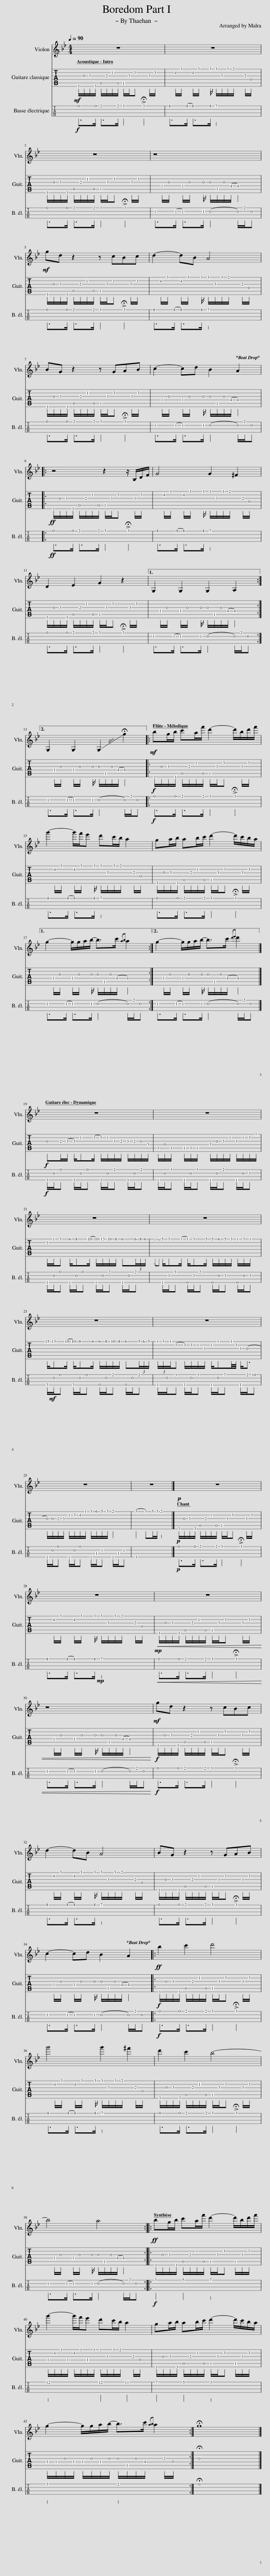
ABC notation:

X:1
%%score 1 2 3
L:1/8
Q:1/4=90
M:4/4
I:linebreak $
K:Bb
V:1 treble
V:2 tab stafflines=6 strings=E2,A2,D3,G3,B3,E4
V:3 tab transpose=-12 stafflines=4 strings=E2,A2,D3,G3
V:1
 z8 | z8 |$ z8 | z8 |$!mf! gd z2 z cBc | %5
 d2- dB A4 |$ BG z2 z GAB | c2- cd B2 A2 |:$ z4 z2 z/ B,/D/F/ | G4 G2 ^F2 |$ %10
 D2 E2 G2 z2 |1 G,2 G,2 G,2 A,2 :|2$ G,2 G,2 !-(!G,2 !-)!!fermata!g2 |:!mf! bg/b/ c'a/f'/ d'2- d'/b/d'/f'/ |$ g'2- g'/f'/e' d'c'/b/ a2 | %15
 ga/b/ ab/c'/ d'2- d'/c'/b/a/ |1$ g2- g/g/a/b/- b>c'{/ab} a2 :|2 g2- g/g/a/b/- b>c'{/d'e'} d'2 |]$ z8 | z8 |$ %20
 z8 | z8 |$ z8 | z8 |$ z8 | %25
 z8 |]!p! z8 |$ z8 | z8 |$ z8 | %30
!mf! gd z2 z cBc |$ d2- dB A4 | BG z2 z GAB |$ c2- cd B2 A2 |:!ff! b2 c'2 d'4 |$ %35
 g'4 g'2 ^f'2 | d'2 c'2 b4- |$ b4 a4 ::!ff! bg/b/ c'a/f'/ d'2- d'/b/d'/f'/ |$ g'2- g'/f'/e' d'c'/b/ a2 | %40
 ga/b/ ab/c'/ d'2- d'/c'/b/a/ |$ g2- g/g/a/b/- b>c'{/ab} a2 :| !fermata!g8 |] %43
V:2
!mf! !6!G,,/!3!G,/!3!B,/!6!G,,/ !5!A,,/!3!A,/!2!C/!5!A,,/ !5!B,,/!3!B,/!2!D x/ !3!B,/!2!D/ x/ | x/ !2!E/!1!G/ x/ !2!E/!1!G/ x/ !1!G/ !1!G/!3!B,/!1!G/!1!^F/ x/ !3!A,/!4!D,/ x/ |$ !6!G,,/!3!G,/!3!B,/!6!G,,/ !5!A,,/!3!A,/!2!C/!5!A,,/ !5!B,,/!3!B,/!2!D x/ !3!B,/!2!D/ x/ | x/ !4!E,/!3!G,/ x/ !4!E,/!3!G,/ x/ !3!G,/ !3!G,/!5!B,,/!3!G,/!4!^F,/- !4!F,2 |$ !6!G,,/!3!G,/!3!B,/!6!G,,/ !5!A,,/!3!A,/!2!C/!5!A,,/ !5!B,,/!3!B,/!2!D x/ !3!B,/!2!D/ x/ | %5
 x/ !2!E/!1!G/ x/ !2!E/!1!G/ x/ !1!G/ !1!G/!3!B,/!1!G/!1!^F/ x/ !3!A,/!4!D,/ x/ |$ !6!G,,/!3!G,/!3!B,/!6!G,,/ !5!A,,/!3!A,/!2!C/!5!A,,/ !5!B,,/!3!B,/!2!D x/ !3!B,/!2!D/ x/ | x/ !4!E,/!3!G,/ x/ !4!E,/!3!G,/ x/ !3!G,/ !3!G,/!5!B,,/!3!G,/!4!^F,/- !4!F,2 |:$ !6!G,,/!3!G,/!3!B,/!6!G,,/ !5!A,,/!3!A,/!2!C/!5!A,,/ !5!B,,/!3!B,/!2!D x/ !3!B,/!2!D/ x/ | x/ !2!E/!1!G/ x/ !2!E/!1!G/ x/ !1!G/ !1!G/!3!B,/!1!G/!1!^F/ x/ !3!A,/!4!D,/ x/ |$ %10
 !6!G,,/!3!G,/!3!B,/!6!G,,/ !5!A,,/!3!A,/!2!C/!5!A,,/ !5!B,,/!3!B,/!2!D x/ !3!B,/!2!D/ x/ |1 x/ !4!E,/!3!G,/ x/ !4!E,/!3!G,/ x/ !3!G,/ !3!G,/!5!B,,/!3!G,/!4!^F,/- !4!F,2 :|2$ x/ !4!E,/!3!G,/ x/ !4!E,/!3!G,/ x/ !3!G,/ !3!G,/!5!B,,/!3!G,/!4!^F,/- !4!F,2 |:!f! !6!G,,/!3!G,/!3!B,/!6!G,,/ !5!A,,/!3!A,/!2!C/!5!A,,/ !5!B,,/!3!B,/!2!D x/ !3!B,/!2!D/ x/ |$ x/ !2!E/!1!G/ x/ !2!E/!1!G/ x/ !1!G/ !1!G/!3!B,/!1!G/!1!^F/ x/ !3!A,/!4!D,/ x/ | %15
 !6!G,,/!3!G,/!3!B,/!6!G,,/ !5!A,,/!3!A,/!2!C/!5!A,,/ !5!B,,/!3!B,/!2!D x/ !3!B,/!2!D/ x/ |1$ x/ !4!E,/!3!G,/ x/ !4!E,/!3!G,/ x/ !3!G,/ !3!G,/!5!B,,/!3!G,/!4!^F,/- !4!F,2 :|2 x/ !4!E,/!3!G,/ x/ !4!E,/!3!G,/ x/ !3!G,/ !3!G,/!5!B,,/!3!G,/!4!^F,/- !4!F,2 |]$!f! !3!G,!3!A,/!3!B,/- !3!B,/!2!C!2!D/- !2!D/!2!C/!3!B,/!3!A,/ !3!B,/!3!A,/!3!G,/!4!F,/ | !5!C,/!4!D,/!5!C,/ x/ !5!B,,/!5!C,/!5!B,,/ x/ !4!F,/!3!G,/!3!B,/!2!C/ !3!B,/!2!C/!2!D/!1!F/ |$ %20
 !2!D/!1!F/!1!G !1!B/!1!c!1!d/- !1!d/!1!f/!1!d/!1!c/ !1!B(3!1!B/!1!c/!1!B/ |{/!1!A!1!B} !1!A/!1!G!1!F/- !1!F/!1!G!1!A/ !1!A/!1!B/!1!A/!1!G/ !1!F/!1!G/!1!F/ x/ |$ !1!g/!1!f!1!d/- !1!d/!1!c!1!B/ !1!B/!1!c/!1!d/!1!c/ !1!B(3!1!A/!1!B/!1!A/ | (3!1!F/!1!G/!1!F/!2!D- !2!D/!2!D/!2!C/!3!B,/ !2!C/!1!F!1!F/4!2!D/4 !3!B,<!3!G,- |$ !3!G,/!3!G,/!3!A,/!3!B,/ !2!C/!2!D/!2!E/!1!F/ !1!G/!1!B/!1!A/!1!G/ !1!^F2 | %25
 !1!G2- !1!G!1!A/!1!G/ !1!^F4 |]!p! !6!G,,/!3!G,/!3!B,/!6!G,,/ !5!A,,/!3!A,/!2!C/!5!A,,/ !5!B,,/!3!B,/!2!D x/ !3!B,/!2!D/ x/ |$ x/ !2!E/!1!G/ x/ !2!E/!1!G/ x/ !1!G/ !1!G/!3!B,/!1!G/!1!^F/ x/ !3!A,/!4!D,/ x/ |!<(! !6!G,,/!3!G,/!3!B,/!6!G,,/ !5!A,,/!3!A,/!2!C/!5!A,,/ !5!B,,/!3!B,/!2!D x/ !3!B,/!2!D/ x/ |$ x/ !4!E,/!3!G,/ x/ !4!E,/!3!G,/ x/ !3!G,/ !3!G,/!5!B,,/!3!G,/!4!^F,/- !4!F,2!<)! | %30
 !6!G,,/!3!G,/!3!B,/!6!G,,/ !5!A,,/!3!A,/!2!C/!5!A,,/ !5!B,,/!3!B,/!2!D x/ !3!B,/!2!D/ x/ |$ x/ !2!E/!1!G/ x/ !2!E/!1!G/ x/ !1!G/ !1!G/!3!B,/!1!G/!1!^F/ x/ !3!A,/!4!D,/ x/ | !6!G,,/!3!G,/!3!B,/!6!G,,/ !5!A,,/!3!A,/!2!C/!5!A,,/ !5!B,,/!3!B,/!2!D x/ !3!B,/!2!D/ x/ |$ x/ !4!E,/!3!G,/ x/ !4!E,/!3!G,/ x/ !3!G,/ !3!G,/!5!B,,/!3!G,/!4!^F,/- !4!F,2 |:!f! !6!G,,/!3!G,/!3!B,/!6!G,,/ !5!A,,/!3!A,/!2!C/!5!A,,/ !5!B,,/!3!B,/!2!D x/ !3!B,/!2!D/ x/ |$ %35
 x/ !2!E/!1!G/ x/ !2!E/!1!G/ x/ !1!G/ !1!G/!3!B,/!1!G/!1!^F/ x/ !3!A,/!4!D,/ x/ | !6!G,,/!3!G,/!3!B,/!6!G,,/ !5!A,,/!3!A,/!2!C/!5!A,,/ !5!B,,/!3!B,/!2!D x/ !3!B,/!2!D/ x/ |$ x/ !4!E,/!3!G,/ x/ !4!E,/!3!G,/ x/ !3!G,/ !3!G,/!5!B,,/!3!G,/!4!^F,/- !4!F,2 :: !6!G,,/!3!G,/!3!B,/!6!G,,/ !5!A,,/!3!A,/!2!C/!5!A,,/ !5!B,,/!3!B,/!2!D !5!B,,/!3!B,/!2!D/ x/ |$ !4!E,/!2!E/!1!G/!4!E,/ !2!E/!1!G/!4!E,/!1!G/ !1!G/!3!B,/!1!G/!1!^F/ x/ !3!A,/!4!D,/ x/ | %40
 !6!G,,/!3!G,/!3!B,/!6!G,,/ !5!A,,/!3!A,/!2!C/!5!A,,/ !5!B,,/!3!B,/!2!D !5!B,,/!3!B,/!2!D/ x/ |$ !4!E,/!4!E,/!3!G,/!4!E,/ !4!E,/!3!G,/!4!E,/!3!G,/ !3!G,/!5!B,,/!3!G,/!4!^F,/ x/ !3!A,/!4!D,/ x/ :| !fermata!!3!G,8 |] %43
V:3
!f! !1!G,,>!1!G,, !1!A,,>!1!A,, !1!B,,2 !>!!fermata!!1!B,,2 | !1!E,>!1!E,- !1!E,>!1!E, !1!D,4 |$ !1!G,,>!1!G,, !1!A,,>!1!A,, !1!B,,2 !>!!fermata!!1!B,,2 | !2!E,,>!2!E,,- !2!E,,>!2!E,, !2!D,,2- !2!D,,/!1!A,,/!2!D,, |$ !1!G,,>!1!G,, !1!A,,>!1!A,, !1!B,,2 !>!!fermata!!1!B,,2 | %5
 !1!E,>!1!E,- !1!E,>!1!E, !1!D,4 |$ !1!G,,>!1!G,, !1!A,,>!1!A,, !1!B,,2 !>!!fermata!!1!B,,2 | !2!E,,>!2!E,,- !2!E,,>!2!E,, !2!D,,2- !2!D,,/!1!A,,/!2!D,, |:$!ff!!ff! !1!G,,>!1!G,, !1!A,,>!1!A,, !1!B,,2 !>!!fermata!!1!B,,2 | !1!E,>!1!E,- !1!E,>!1!E, !1!D,4 |$ %10
 !1!G,,>!1!G,, !1!A,,>!1!A,, !1!B,,2 !>!!fermata!!1!B,,2 |1 !2!E,,>!2!E,,- !2!E,,>!2!E,, !2!D,,2- !2!D,,/!1!A,,/!2!D,, :|2$ !2!E,,>!2!E,,- !2!E,,>!2!E,, !2!D,,2- !2!D,,/!1!A,,/!2!D,, |:!f! !1!G,,>!1!G,, !1!A,,>!1!A,, !1!B,,2 !>!!fermata!!1!B,,2 |$ !1!E,>!1!E,- !1!E,>!1!E, !1!D,4 | %15
 !1!G,,>!1!G,, !1!A,,>!1!A,, !1!B,,2 !>!!fermata!!1!B,,2 |1$ !2!E,,>!2!E,,- !2!E,,>!2!E,, !2!D,,2- !2!D,,/!1!A,,/!2!D,, :|2 !2!E,,>!2!E,,- !2!E,,>!2!E,, !2!D,,2- !2!D,,/!1!A,,/!2!D,, |]$!f! !4!G,,,/!2!D,,/!1!G,, !4!G,,,/!2!D,,/!1!G,, !4!G,,,/!2!D,,/!1!A,, !4!G,,,/!2!D,,/!1!A,, | !4!F,,,/!2!D,,/!1!B,, !4!F,,,/!2!D,,/!1!B,, !4!F,,,/!2!D,,/!1!A,, !4!F,,,/!2!D,,/!2!F,, |$ %20
 !4!F,,,/!2!D,,/!1!G,, !4!F,,,/!2!D,,/!1!G,, !4!F,,,/!2!D,,/!1!A,, !4!F,,,/!2!D,,/!1!A,, | !4!F,,,/!2!F,,/!1!B,, !4!E,,,/!2!F,,/!1!A,, !4!E,,,/!2!D,,/!2!F,, !4!E,,,/!2!D,,/!2!F,, |$ !4!G,,,/!mf!!2!D,,/!1!G,, !4!G,,,/!2!D,,/!1!G,, !4!E,,,/!2!D,,/!1!A,, !4!E,,,/!2!D,,/!1!A,, | !4!F,,,/!2!D,,/!1!B,, !4!F,,,/!2!D,,/!1!B,, !4!F,,,/!2!D,,/!1!D, !4!F,,,/!1!A,,/!1!F, |$ !4!F,,,/!2!D,,/!1!G,, !4!F,,,/!2!D,,/!1!G,, !4!F,,,/!3!B,,,/!2!E,, !4!F,,,/!3!B,,,/!2!E,, | %25
 !4!G,,,8 |]!p! !1!G,,>!1!G,, !1!A,,>!1!A,, !1!B,,2 !>!!fermata!!1!B,,2 |$ !1!E,>!1!E,- !1!E,>!1!E,!mp! !1!D,4 |!mp!!<(! !1!G,,>!1!G,, !1!A,,>!1!A,, !1!B,,2 !>!!fermata!!1!B,,2 |$ !2!E,,>!2!E,,- !2!E,,>!2!E,, !2!D,,2- !2!D,,/!1!A,,/!2!D,,!<)! | %30
!f!!f! !1!G,,>!1!G,, !1!A,,>!1!A,, !1!B,,2 !>!!fermata!!1!B,,2 |$ !1!E,>!1!E,- !1!E,>!1!E, !1!D,4 | !1!G,,>!1!G,, !1!A,,>!1!A,, !1!B,,2 !>!!fermata!!1!B,,2 |$ !2!E,,>!2!E,,- !2!E,,>!2!E,, !2!D,,2- !2!D,,/!1!A,,/!2!D,, |:!f! !1!G,,>!1!G,, !1!A,,>!1!A,, !1!B,,2 !>!!fermata!!1!B,,2 |$ %35
 !1!E,>!1!E,- !1!E,>!1!E, !1!D,4 | !1!G,,>!1!G,, !1!A,,>!1!A,, !1!B,,2 !>!!fermata!!1!B,,2 |$ !2!E,,>!2!E,,- !2!E,,>!2!E,, !2!D,,2- !2!D,,/!1!A,,/!2!D,, ::!f! !1!B,,2 !1!C,2 !1!D,4 |$ !1!G,4 !1!G,2 !1!^F,2 | %40
 !1!D,2 !1!C,2 !1!B,,4 |$ !1!B,,4 !1!A,,4 :| !fermata!!1!G,,8 |] %43
